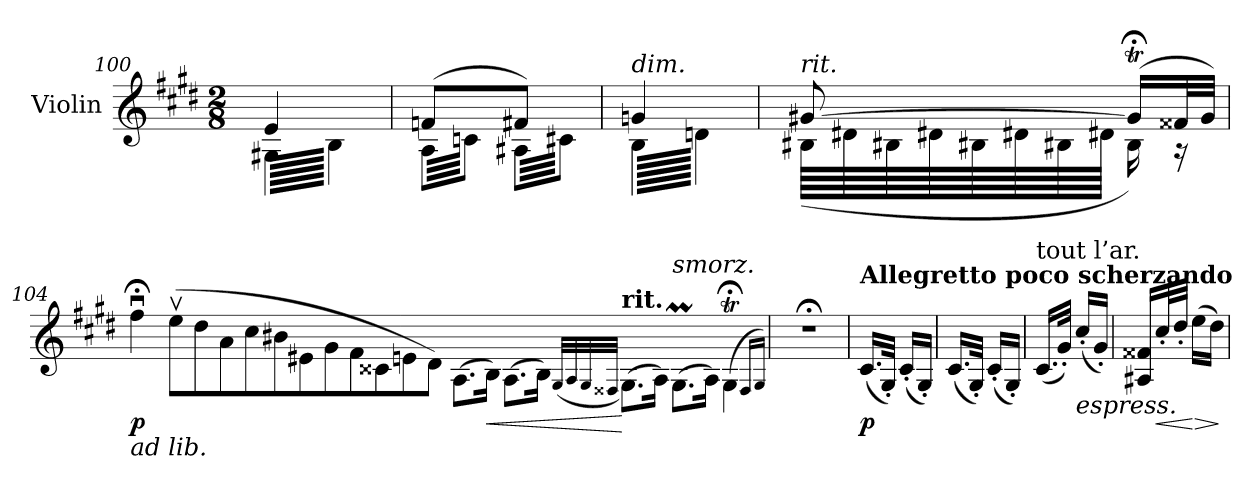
**kern	**dynam
*part1	*part1
*staff1	*staff1
*I"Violin	*
*I'Vln.	*
*clefG2	*
*k[f#c#g#d#]	*
*M2/8	*
=100	=100
*^	*
*tremolo	*	*
4e/	(128G#X\LLLLL	.
.	128B\)	.
.	128G#X\	.
.	128B\)	.
.	128G#X\	.
.	128B\)	.
.	128G#X\	.
.	128B\)	.
.	128G#X\	.
.	128B\)	.
.	128G#X\	.
.	128B\)	.
.	128G#X\	.
.	128B\)	.
.	128G#X\	.
.	128B\)	.
.	128G#X\	.
.	128B\)	.
.	128G#X\	.
.	128B\)	.
.	128G#X\	.
.	128B\)	.
.	128G#X\	.
.	128B\)	.
.	128G#X\	.
.	128B\)	.
.	128G#X\	.
.	128B\)	.
.	128G#X\	.
.	128B\)	.
.	128G#X\	.
.	128B\)JJJJJ	.
=101	=101	=101
(8fn/L	(64A\LLLL	.
.	.	.
.	64cn\	.
.	.	.
.	64A\	.
.	.	.
.	64cn\	.
.	.	.
.	64A\	.
.	.	.
.	64cn\	.
.	.	.
.	64A\	.
.	.	.
.	64cn\JJJJ	.
.	.	.
8f#X/J)	64A#X\LLLL	.
.	64c#X\)	.
.	64A#X\	.
.	64c#X\)	.
.	64A#X\	.
.	64c#X\)	.
.	64A#X\	.
.	64c#X\)JJJJ	.
=102	=102	=102
!LO:TX:a:i:t=dim.	!	!
4gn/	(128B\LLLLL	.
.	128dn\)	.
.	128B\	.
.	128dn\)	.
.	128B\	.
.	128dn\)	.
.	128B\	.
.	128dn\)	.
.	128B\	.
.	128dn\)	.
.	128B\	.
.	128dn\)	.
.	128B\	.
.	128dn\)	.
.	128B\	.
.	128dn\)	.
.	128B\	.
.	128dn\)	.
.	128B\	.
.	128dn\)	.
.	128B\	.
.	128dn\)	.
.	128B\	.
.	128dn\)	.
.	128B\	.
.	128dn\)	.
.	128B\	.
.	128dn\)	.
.	128B\	.
.	128dn\)	.
.	128B\	.
.	128dn\)JJJJJ	.
=103	=103	=103
!LO:TX:a:i:t=rit.	!	!
[8g#X/	(64B#X\LLLL	.
.	.	.
.	64d#X\	.
.	.	.
.	64B#X\	.
.	.	.
.	64d#X\	.
.	.	.
.	64B#X\	.
.	.	.
.	64d#X\	.
.	.	.
.	64B#X\	.
.	.	.
.	64d#X\JJJJ	.
*Xtremolo	*	*
.	.	.
(16g#;<t/LL]	16B#\)	.
.	.	.
.	.	.
.	.	.
32f##X/L	16r	.
32g#/JJJ)	.	.
*v	*v	*
!!LO:LB:g=z
=104	=104
!LO:TX:b:i:t=ad lib.	!
!	!LO:DY:b
4ff#;<u\	p
(8eev!\L	.
8dd#!\	.
8a!\	.
8cc#!\	.
8b#X!\	.
8e#X!\	.
8g#!\	.
8f#!\	.
8c##X!\	.
8en!\	.
8d#!\J)	.
(<8.A!\L	.
!	!LO:HP:b
16B!\Jk)	<
(<8.A!\L	.
16B!\Jk)	.
(32qG#/LLL	.
32qA/	.
32qG#/	.
32qF##X/JJJ	.
!LO:TX:a:B:t=rit.	!
(<8.G#!\L)	[
16A!\Jk)	.
!LO:TX:a:i:t=smorz.	!
(<8.G#m!\L	.
16A!\Jk)	.
(<4G#;<t!\	.
16qF##/LL	.
16qG#/JJ)	.
=105	=105
4r;<	.
!!LO:LB:g=z
=106	=106
!LO:TX:a:B:t=Allegretto poco scherzando	!
!	!LO:DY:b
(16.c#/LL	p
32G#'/JJk)	.
(16c#'/LL	.
16G#'/JJ)	.
=107	=107
(16.c#/LL	.
32G#'/JJk)	.
(16c#'/LL	.
16G#'/JJ)	.
=108	=108
!LO:TX:a:t=tout l’ar.	!
(16.c#/LL	.
32g#'/JJk)	.
!LO:TX:b:i:t=espress.	!
(16cc#'/LL	.
16g#'/JJ)	.
=109	=109
16A#X/ 16f##X/LL	.
!	!LO:HP:b
32cc#'/L	<
32dd#'/JJJ	.
!	!LO:HP:n=1:b
(16ee\LL	[ >
16dd#\JJ)	.
.	]
=	=
*-	*-
